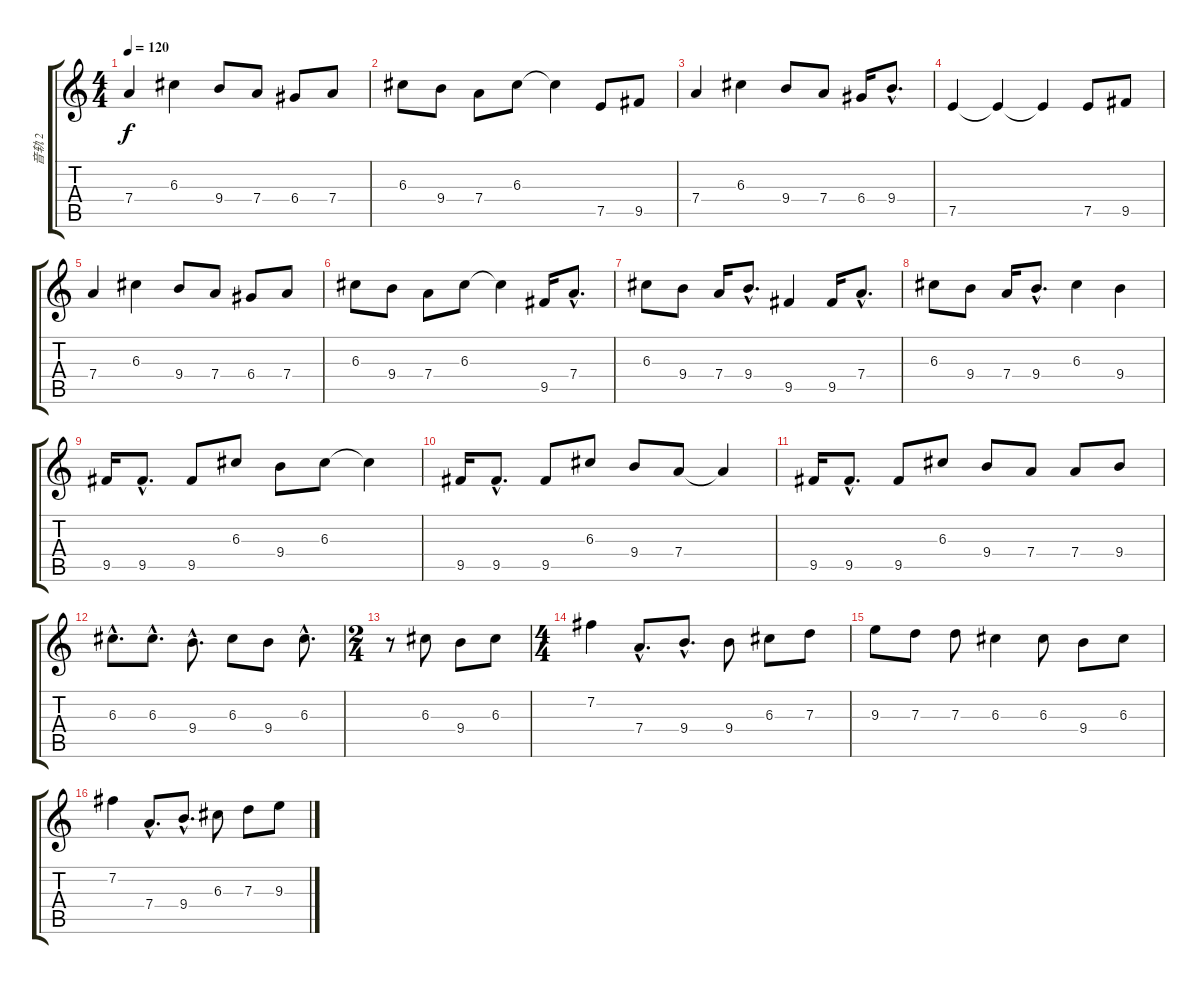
\track ("音轨 2" "音轨 2") {instrument acousticguitarnylon}
\staff {score tabs}
\tuning (E4 B3 G3 D3 A2 E2) {hide}
\ts (4 4)
\tempo 120
\clef g2
\ks c
7.4.4{dy f} 6.3.4 9.4.8 7.4.8 6.4.8 7.4.8 |
6.3.8 9.4.8 7.4.8 6.3.8 6.3{t}.4 7.5.8 9.5.8 |
7.4.4 6.3.4 9.4.8 7.4.8 6.4.16 9.4{hac}.8{d} |
7.5.4 7.5{t}.4 7.5{t}.4 7.5.8 9.5.8 |
7.4.4 6.3.4 9.4.8 7.4.8 6.4.8 7.4.8 |
6.3.8 9.4.8 7.4.8 6.3.8 6.3{t}.4 9.5.16 7.4{hac}.8{d} |
6.3.8 9.4.8 7.4.16 9.4{hac}.8{d} 9.5.4 9.5.16 7.4{hac}.8{d} |
6.3.8 9.4.8 7.4.16 9.4{hac}.8{d} 6.3.4 9.4.4 |
9.5.16 9.5{hac}.8{d} 9.5.8 6.3.8 9.4.8 6.3.8 6.3{t}.4 |
9.5.16 9.5{hac}.8{d} 9.5.8 6.3.8 9.4.8 7.4.8 7.4{t}.4 |
9.5.16 9.5{hac}.8{d} 9.5.8 6.3.8 9.4.8 7.4.8 7.4.8 9.4.8 |
6.3{hac}.8{d} 6.3{hac}.8{d} 9.4{hac}.8{d} 6.3.8 9.4.8 6.3{hac}.8{d} |
\ts (2 4)
r.8 6.3.8 9.4.8 6.3.8 |
\ts (4 4)
7.2.4 7.4{hac}.8{d} 9.4{hac}.8{d} 9.4.8 6.3.8 7.3.8 |
9.3.8 7.3.8 7.3.8 6.3.4 6.3.8 9.4.8 6.3.8 |
7.2.4 7.4{hac}.8{d} 9.4{hac}.8{d} 6.3.8 7.3.8 9.3.8
